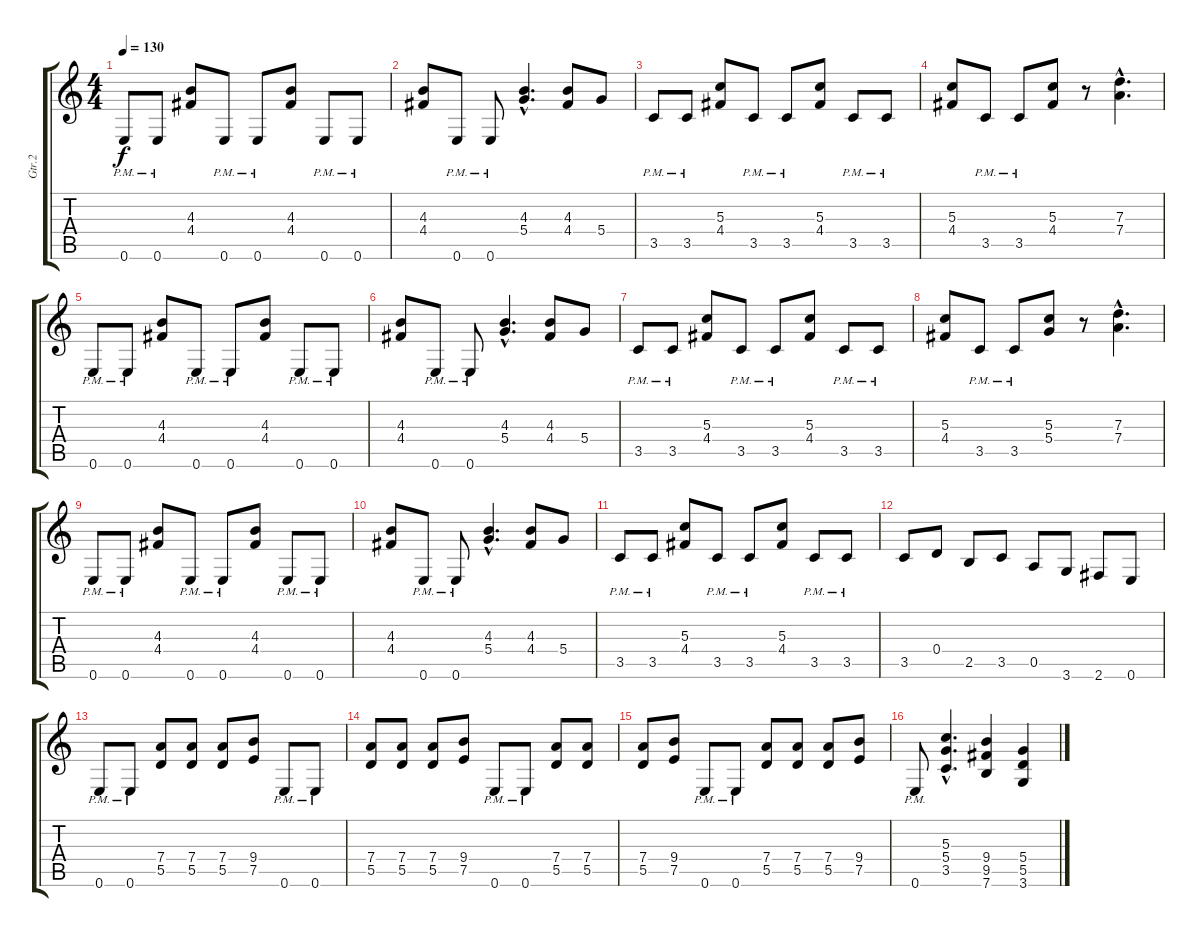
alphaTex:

\track ("Gtr.2" "Gtr.2") {instrument overdrivenguitar}
\staff {score tabs}
\tuning (E4 B3 G3 D3 A2 E2) {hide}
\ts (4 4)
\tempo 130
\clef g2
\ks c
0.6{pm}.8{dy f} 0.6{pm}.8 (4.3 4.4).8 0.6{pm}.8 0.6{pm}.8 (4.3 4.4).8 0.6{pm}.8 0.6{pm}.8 |
(4.3 4.4).8 0.6{pm}.8 0.6{pm}.8 (4.3{hac} 5.4{hac}).4{d} (4.3 4.4).8 5.4.8 |
3.5{pm}.8 3.5{pm}.8 (5.3 4.4).8 3.5{pm}.8 3.5{pm}.8 (5.3 4.4).8 3.5{pm}.8 3.5{pm}.8 |
(5.3 4.4).8 3.5{pm}.8 3.5{pm}.8 (5.3 4.4).8 r.8 (7.3{hac} 7.4{hac}).4{d} |
0.6{pm}.8 0.6{pm}.8 (4.3 4.4).8 0.6{pm}.8 0.6{pm}.8 (4.3 4.4).8 0.6{pm}.8 0.6{pm}.8 |
(4.3 4.4).8 0.6{pm}.8 0.6{pm}.8 (4.3{hac} 5.4{hac}).4{d} (4.3 4.4).8 5.4.8 |
3.5{pm}.8 3.5{pm}.8 (5.3 4.4).8 3.5{pm}.8 3.5{pm}.8 (5.3 4.4).8 3.5{pm}.8 3.5{pm}.8 |
(5.3 4.4).8 3.5{pm}.8 3.5{pm}.8 (5.3 5.4).8 r.8 (7.3{hac} 7.4{hac}).4{d} |
0.6{pm}.8 0.6{pm}.8 (4.3 4.4).8 0.6{pm}.8 0.6{pm}.8 (4.3 4.4).8 0.6{pm}.8 0.6{pm}.8 |
(4.3 4.4).8 0.6{pm}.8 0.6{pm}.8 (4.3{hac} 5.4{hac}).4{d} (4.3 4.4).8 5.4.8 |
3.5{pm}.8 3.5{pm}.8 (5.3 4.4).8 3.5{pm}.8 3.5{pm}.8 (5.3 4.4).8 3.5{pm}.8 3.5{pm}.8 |
3.5.8 0.4.8 2.5.8 3.5.8 0.5.8 3.6.8 2.6.8 0.6.8 |
0.6{pm}.8 0.6{pm}.8 (7.4 5.5).8 (7.4 5.5).8 (7.4 5.5).8 (9.4 7.5).8 0.6{pm}.8 0.6{pm}.8 |
(7.4 5.5).8 (7.4 5.5).8 (7.4 5.5).8 (9.4 7.5).8 0.6{pm}.8 0.6{pm}.8 (7.4 5.5).8 (7.4 5.5).8 |
(7.4 5.5).8 (9.4 7.5).8 0.6{pm}.8 0.6{pm}.8 (7.4 5.5).8 (7.4 5.5).8 (7.4 5.5).8 (9.4 7.5).8 |
0.6{pm}.8 (5.3{hac} 5.4{hac} 3.5{hac}).4{d} (9.4 9.5 7.6).4 (5.4 5.5 3.6).4
